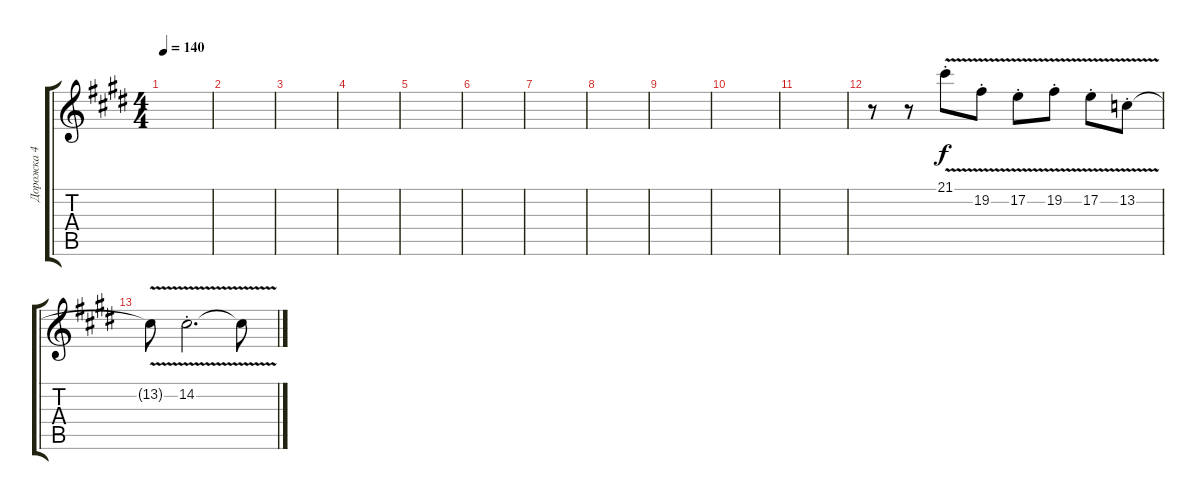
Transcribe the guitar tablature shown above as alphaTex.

\track ("Дорожка 4" "Дорожка 4") {instrument pad7halo}
\staff {score tabs}
\tuning (E4 B3 G3 D3 A2 E2) {hide}
\ts (4 4)
\tempo 140
\clef g2
\ks c#minor
|
|
|
|
|
|
|
|
|
|
|
r.8 r.8 21.1{v st}.8 19.2{v st}.8 17.2{v st}.8 19.2{v st}.8 17.2{v st}.8 13.2{v st}.8 |
13.2{t}.8 14.2{v st}.2{d} 14.2{t}.8
